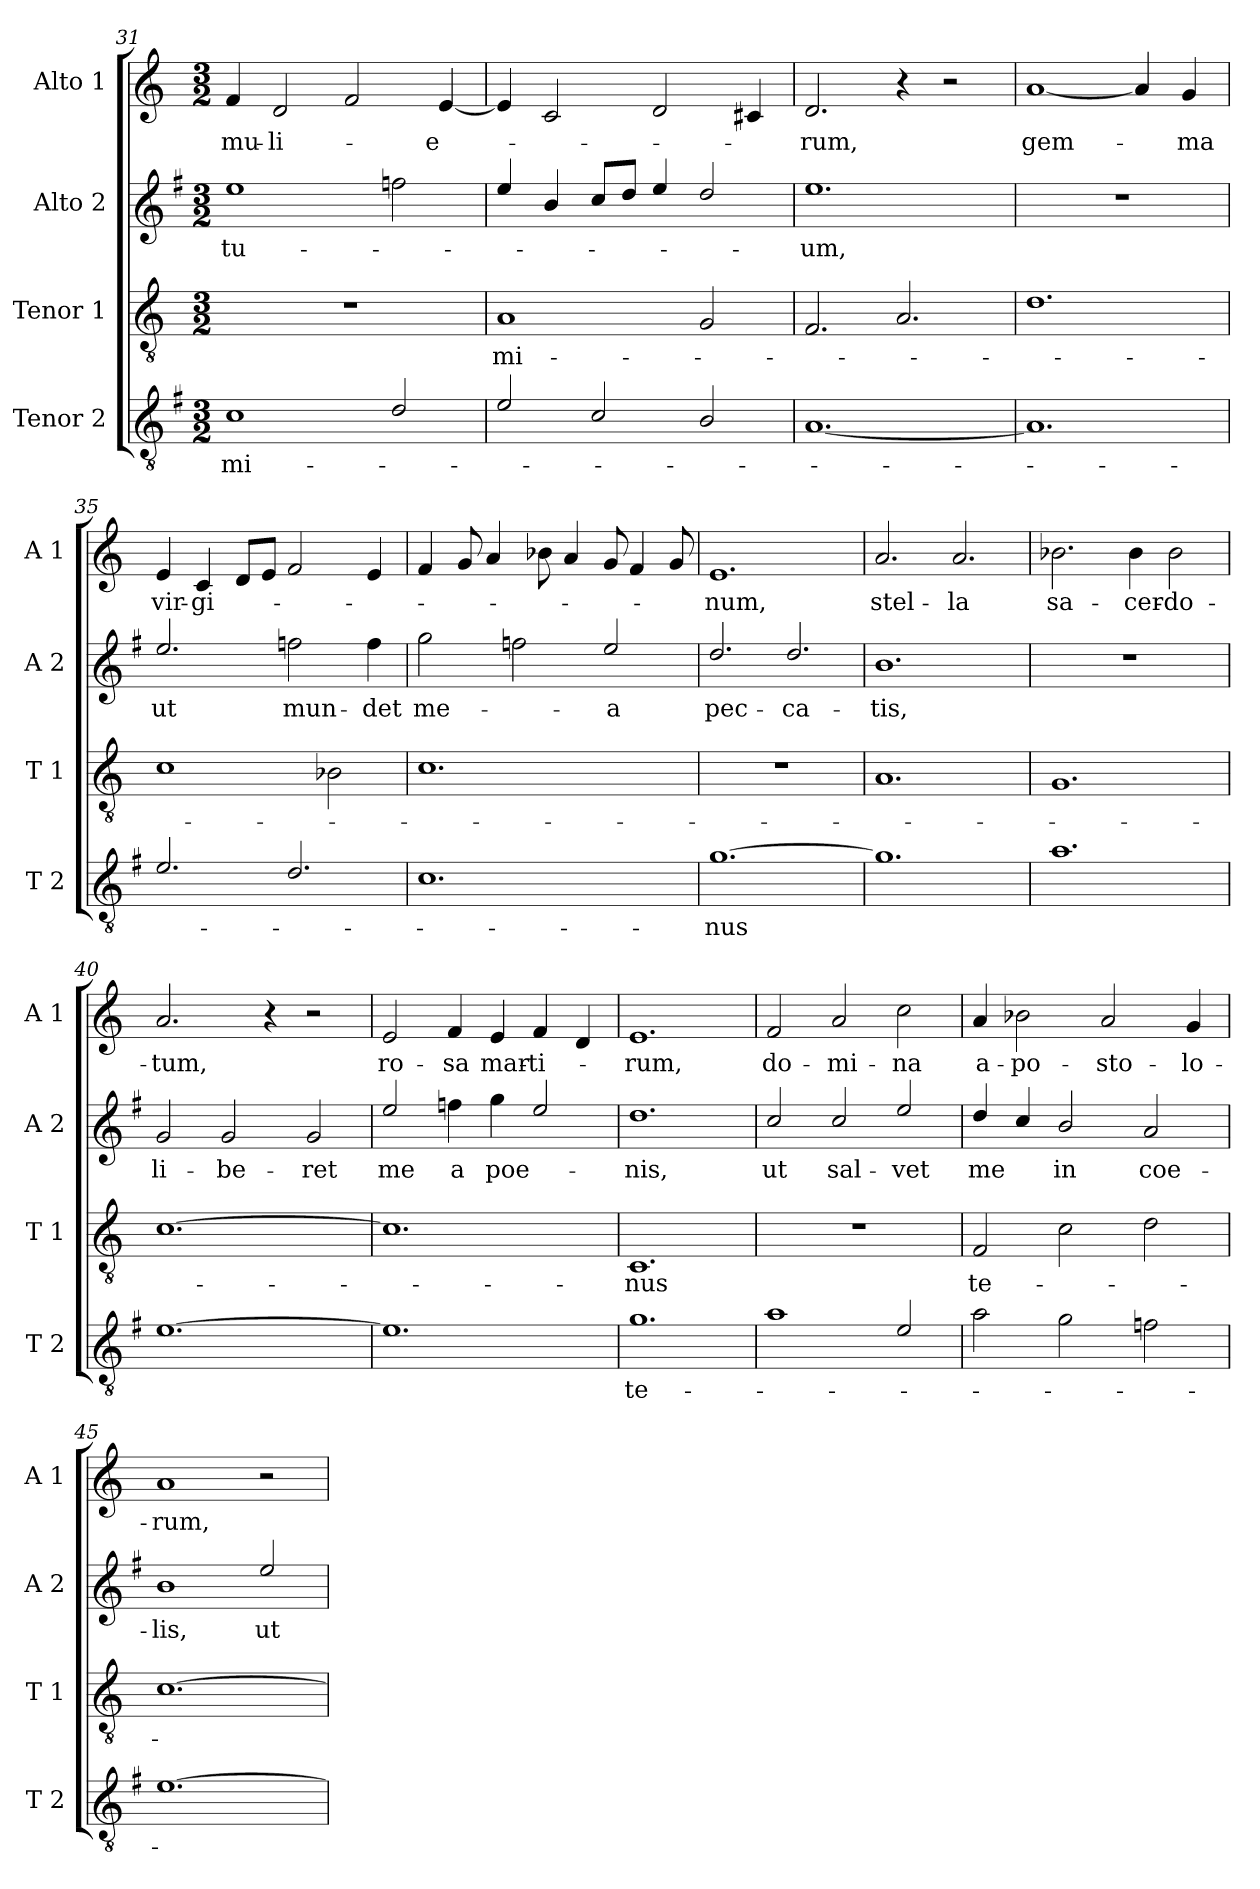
**kern	**text	**kern	**text	**kern	**text	**kern	**text
*part4	*part4	*part3	*part3	*part2	*part2	*part1	*part1
*staff4	*staff4	*staff3	*staff3	*staff2	*staff2	*staff1	*staff1
*I"Tenor 2	*	*I"Tenor 1	*	*I"Alto 2	*	*I"Alto 1	*
*I'T 2	*	*I'T 1	*	*I'A 2	*	*I'A 1	*
!!LO:PB:g=z
*clefGv2	*	*clefGv2	*	*clefG2	*	*clefG2	*
*ITrd4c7	*	*	*	*ITrd4c7	*	*	*
*k[]	*	*k[]	*	*k[]	*	*k[]	*
*C:	*	*C:	*	*C:	*	*C:	*
*M3/2	*	*M3/2	*	*M3/2	*	*M3/2	*
=31	=31	=31	=31	=31	=31	=31	=31
1F	-mi-	1.r	.	1a	tu-	4f/	mu-
.	.	.	.	.	.	2d/	-li-
.	.	.	.	.	.	2f/	.
2G/	.	.	.	2b-X\	.	.	.
.	.	.	.	.	.	[4e/	-e-
=32	=32	=32	=32	=32	=32	=32	=32
2A/	.	1A	-mi-	4a/	.	4e/]	.
.	.	.	.	4e/	.	2c/	.
2F/	.	.	.	8f/L	.	.	.
.	.	.	.	8g/J	.	.	.
.	.	.	.	4a/	.	2d/	.
2E/	.	2G/	.	2g/	.	.	.
.	.	.	.	.	.	4c#X/	.
=33	=33	=33	=33	=33	=33	=33	=33
[1.D	.	2.F/	.	1.a	-um,	2.d/	-rum,
.	.	2.A/	.	.	.	4r	.
.	.	.	.	.	.	2r	.
=34	=34	=34	=34	=34	=34	=34	=34
1.D]	.	1.d	.	1.r	.	[1a	gem-
.	.	.	.	.	.	4a/]	.
.	.	.	.	.	.	4g/	-ma
=35	=35	=35	=35	=35	=35	=35	=35
2.A/	.	1c	.	2.a/	ut	4e/	vir-
.	.	.	.	.	.	4c/	-gi-
.	.	.	.	.	.	8d/L	.
.	.	.	.	.	.	8e/J	.
2.G/	.	.	.	2b-X\	mun-	2f/	.
.	.	2B-X\	.	.	.	.	.
.	.	.	.	4b-\	-det	4e/	.
=36	=36	=36	=36	=36	=36	=36	=36
1.F	.	1.c	.	2cc\	me-	4f/	.
.	.	.	.	.	.	8g/	.
.	.	.	.	.	.	4a/	.
.	.	.	.	2b-X\	.	.	.
.	.	.	.	.	.	8b-X\	.
.	.	.	.	.	.	4a/	.
.	.	.	.	2a/	-a	8g/	.
.	.	.	.	.	.	4f/	.
.	.	.	.	.	.	8g/	.
!!LO:LB:g=z
=37	=37	=37	=37	=37	=37	=37	=37
[1.c	-nus	1.r	.	2.g/	pec-	1.e	-num,
.	.	.	.	2.g/	-ca-	.	.
=38	=38	=38	=38	=38	=38	=38	=38
1.c]	.	1.A	.	1.e	-tis,	2.a/	stel-
.	.	.	.	.	.	2.a/	-la
=39	=39	=39	=39	=39	=39	=39	=39
1.d	.	1.G	.	1.r	.	2.b-X\	sa-
.	.	.	.	.	.	4b-\	-cer-
.	.	.	.	.	.	2b-\	-do-
=40	=40	=40	=40	=40	=40	=40	=40
[1.A	.	[1.c	.	2c/	li-	2.a/	-tum,
.	.	.	.	2c/	-be-	.	.
.	.	.	.	.	.	4r	.
.	.	.	.	2c/	-ret	2r	.
=41	=41	=41	=41	=41	=41	=41	=41
1.A]	.	1.c]	.	2a/	me	2e/	ro-
.	.	.	.	4b-X\	a	4f/	-sa
.	.	.	.	4cc\	poe-	4e/	mar-
.	.	.	.	2a/	.	4f/	-ti-
.	.	.	.	.	.	4d/	.
=42	=42	=42	=42	=42	=42	=42	=42
1.c	te-	1.C	-nus	1.g	-nis,	1.e	-rum,
!!LO:LB:g=z
=43	=43	=43	=43	=43	=43	=43	=43
1d	.	1.r	.	2f/	ut	2f/	do-
.	.	.	.	2f/	sal-	2a/	-mi-
2A/	.	.	.	2a/	-vet	2cc\	-na
=44	=44	=44	=44	=44	=44	=44	=44
2d\	.	2F/	te-	4g/	me	4a/	a-
.	.	.	.	4f/	.	2b-X\	-po-
2c\	.	2c\	.	2e/	in	.	.
.	.	.	.	.	.	2a/	-sto-
2B-X\	.	2d\	.	2d/	coe-	.	.
.	.	.	.	.	.	4g/	-lo-
=45	=45	=45	=45	=45	=45	=45	=45
[1.A	.	[1.c	.	1e	-lis,	1a	-rum,
.	.	.	.	2a/	ut	2r	.
=	=	=	=	=	=	=	=
*-	*-	*-	*-	*-	*-	*-	*-
